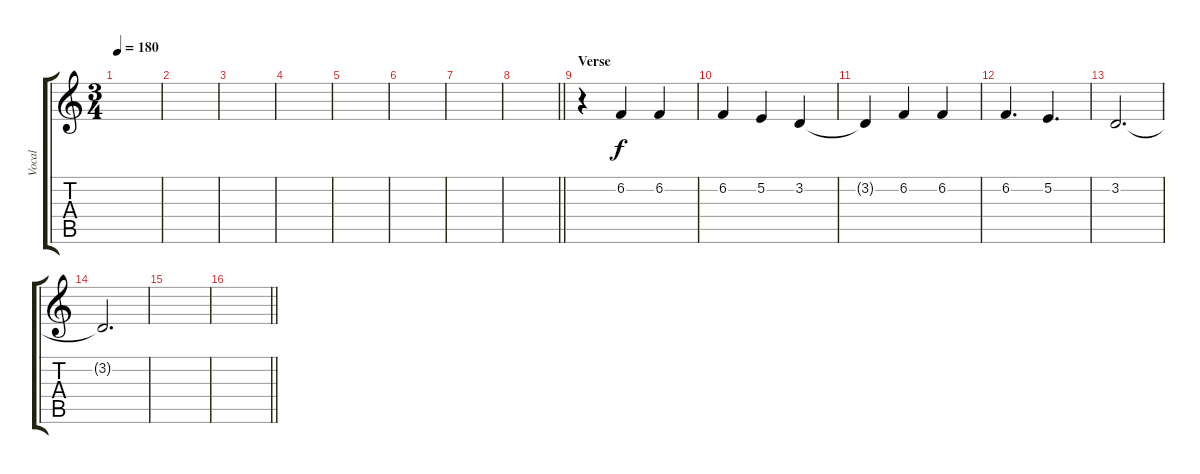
\track ("Vocal " "Vocal ") {instrument violin}
\staff {score tabs}
\tuning (F4 B3 G3 D3 A2 E2) {hide}
\ts (3 4)
\tempo 180
\clef g2
\ks c
|
|
|
|
|
|
|
\barLineRight lightlight
|
\section ("" "Verse")
r.4 6.2.4 6.2.4 |
6.2.4 5.2.4 3.2.4 |
3.2{t}.4 6.2.4 6.2.4 |
6.2.4{d} 5.2.4{d} |
3.2.2{d} |
3.2{t}.2{d} |
|
\barLineRight lightlight
